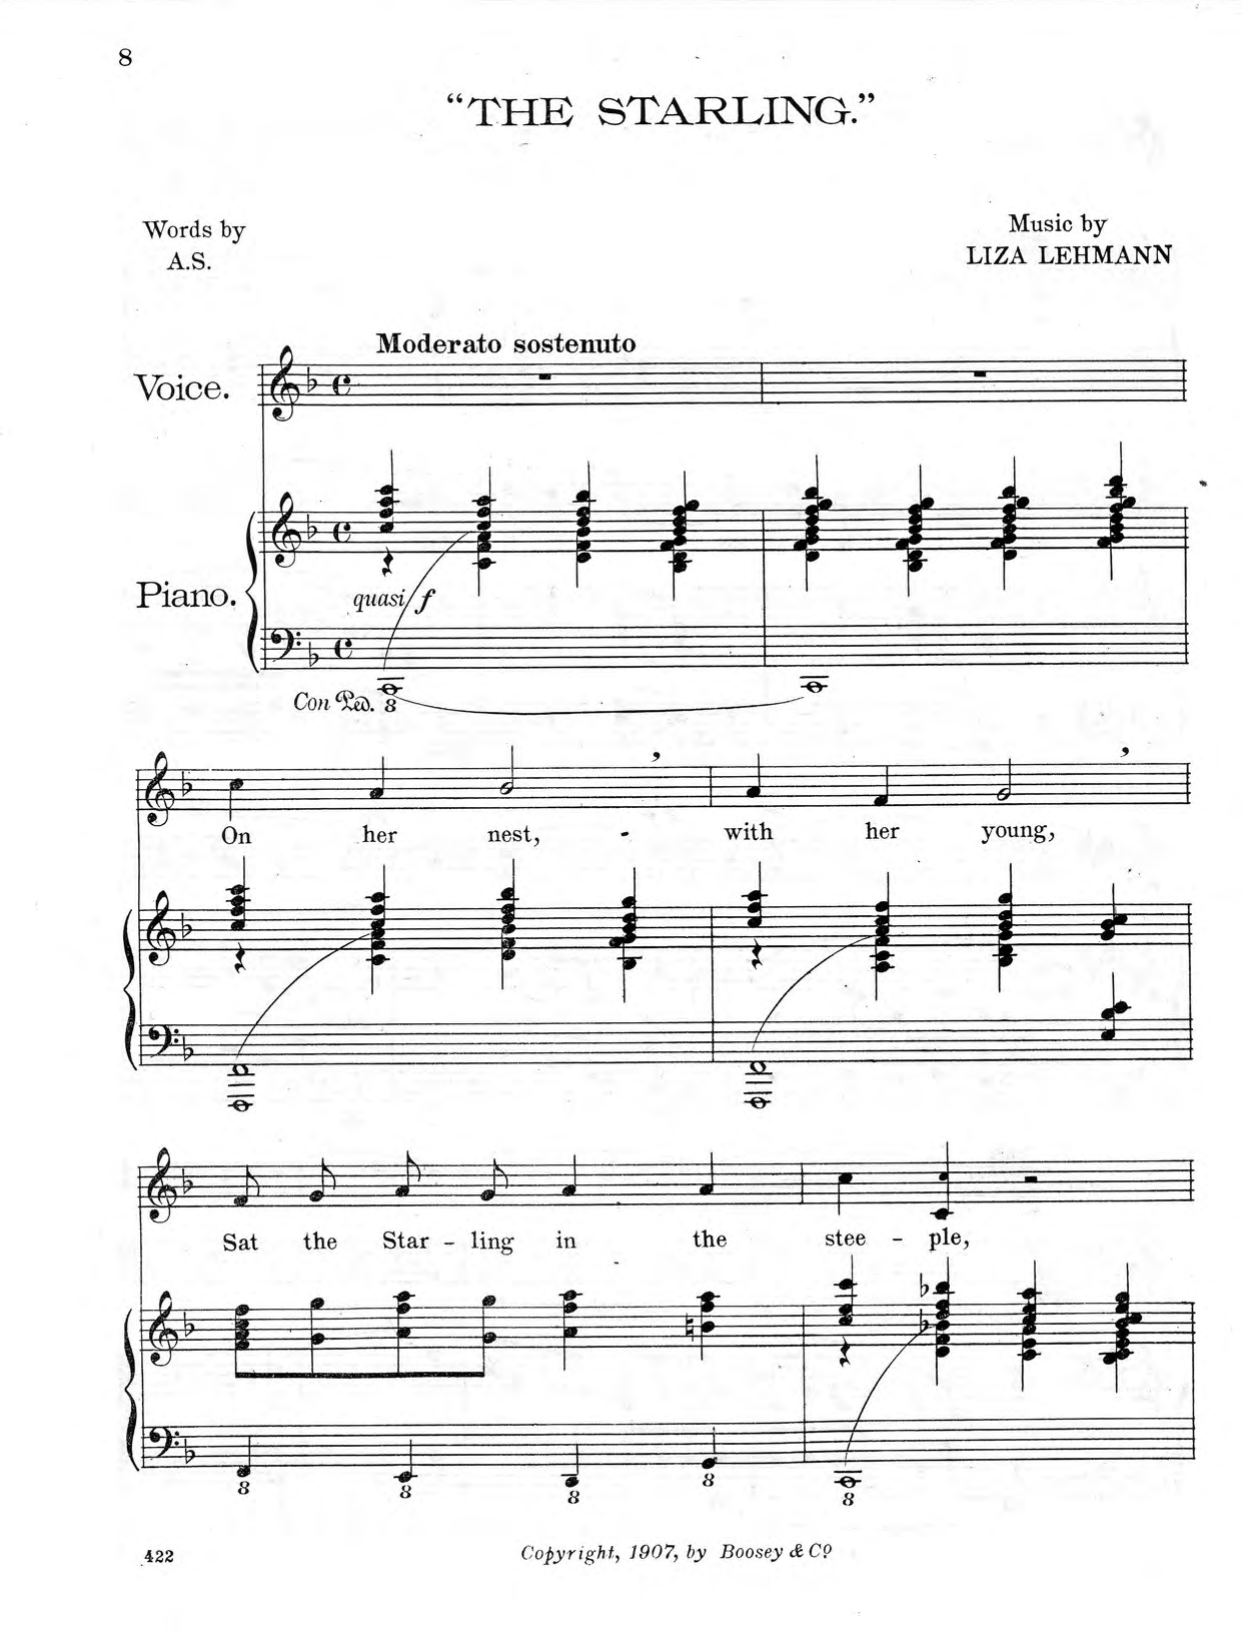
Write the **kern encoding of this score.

**kern	**kern	**dynam	**kern	**text
*part2	*part2	*part2	*part1	*part1
*staff3	*staff2	*staff2/3	*staff1	*staff1
*I"Piano	*	*	*I"Voice	*
*I'Pno	*	*	*	*
*clefF4	*clefG2	*	*clefG2	*
*k[b-]	*k[b-]	*	*k[b-]	*
*M4/4	*M4/4	*	*M4/4	*
*met(c)	*met(c)	*	*met(c)	*
=1	=1	=1	=1	=1
*	*^	*	*	*
!	!	!	!	!LO:TX:a:B:t=Moderato sostenuto	!
!	!	!	!LO:DY:b	!	!
!	!	!	!LO:DY:n=1:b	!	!
(>[1CCC [1CC	4cc/ 4ff/ 4aa/ 4ccc/	4r	other-dynamics f	1r	.
.	(4cc/ 4ff/ 4aa/	4c\ 4f\ 4a\	.	.	.
.	4dd/ 4ff/ 4bb-/	4d\ 4f\ 4b-\	.	.	.
.	4b-/ 4dd/ 4ff/ 4gg/	4B-\ 4d\ 4f\ 4g\	.	.	.
=2	=2	=2	=2	=2	=2
1CCC] 1CC]	4dd/ 4ff/ 4gg/ 4bb-/	4d\ 4f\ 4g\ 4b-\	.	1r	.
.	4b-/ 4dd/ 4ff/ 4gg/	4B-\ 4d\ 4f\ 4g\	.	.	.
.	4dd/ 4ff/ 4gg/ 4bb-/	4d\ 4f\ 4g\ 4b-\	.	.	.
.	4ff/ 4gg/ 4bb-/ 4ddd/	4f\ 4g\ 4b-\ 4dd\	.	.	.
=3	=3	=3	=3	=3	=3
*^	*	*	*	*	*
4r	(>1FFF 1FF	4cc/ 4ff/ 4aa/ 4ccc/	4ryy	.	4cc\	On
2.ryy	.	4cc/ 4ff/ 4aa/	4c/ 4f/ 4a/)	.	4a/	her
.	.	4dd/ 4ff/ 4bb-/	4d/ 4f/ 4b-/	.	2b-,/	nest,
.	.	4b-/ 4dd/ 4gg/	4B-/ 4f/ 4g/	.	.	.
=4	=4	=4	=4	=4	=4	=4
4r	(>1FFF 1FF	4cc/ 4ff/ 4aa/	4ryy	.	4a/	with
2ryy	.	4a/ 4cc/ 4ff/	4A/ 4c/ 4f/)	.	4f/	her
.	.	4b-/ 4dd/ 4gg/	4B-/ 4d/ 4g/	.	2g,/	young,
4E/ 4B-/ 4c/	.	4g/ 4b-/ 4cc/	4ryy	.	.	.
*v	*v	*	*	*	*	*
*	*v	*v	*	*	*
=5	=5	=5	=5	=5
4FFF/ 4FF/	8f\ 8a\ 8cc\ 8ff\L	.	8f/L	Sat
.	8g\ 8gg\	.	8g/J	the
4EEE/ 4EE/	8a\ 8ff\ 8aa\	.	8a/L	Star-
.	8g\ 8gg\J	.	8g/J	-ling
4DDD/ 4DD/	4a\ 4ff\ 4aa\	.	4a/	in
4GGG/ 4GG/	4bn\ 4ff\ 4aa\	.	4a/	the
=6	=6	=6	=6	=6
*^	*^	*	*	*
4r	1CCC 1CC	4cc/ 4ee/ 4ccc/	4ryy	.	4cc\	stee-
2.ryy	.	4dd/ 4ff/ 4bb-X/	4d/ 4f/ 4b-X/)	.	4c/ 4cc/	-ple,
.	.	4cc/ 4ee/ 4aa/	4c/ 4e/ 4a/	.	2r	.
.	.	4b-/ 4cc/ 4ee/ 4gg/	4B-/ 4c/ 4e/ 4g/	.	.	.
*v	*v	*	*	*	*	*
*	*v	*v	*	*	*
=	=	=	=	=
*-	*-	*-	*-	*-
